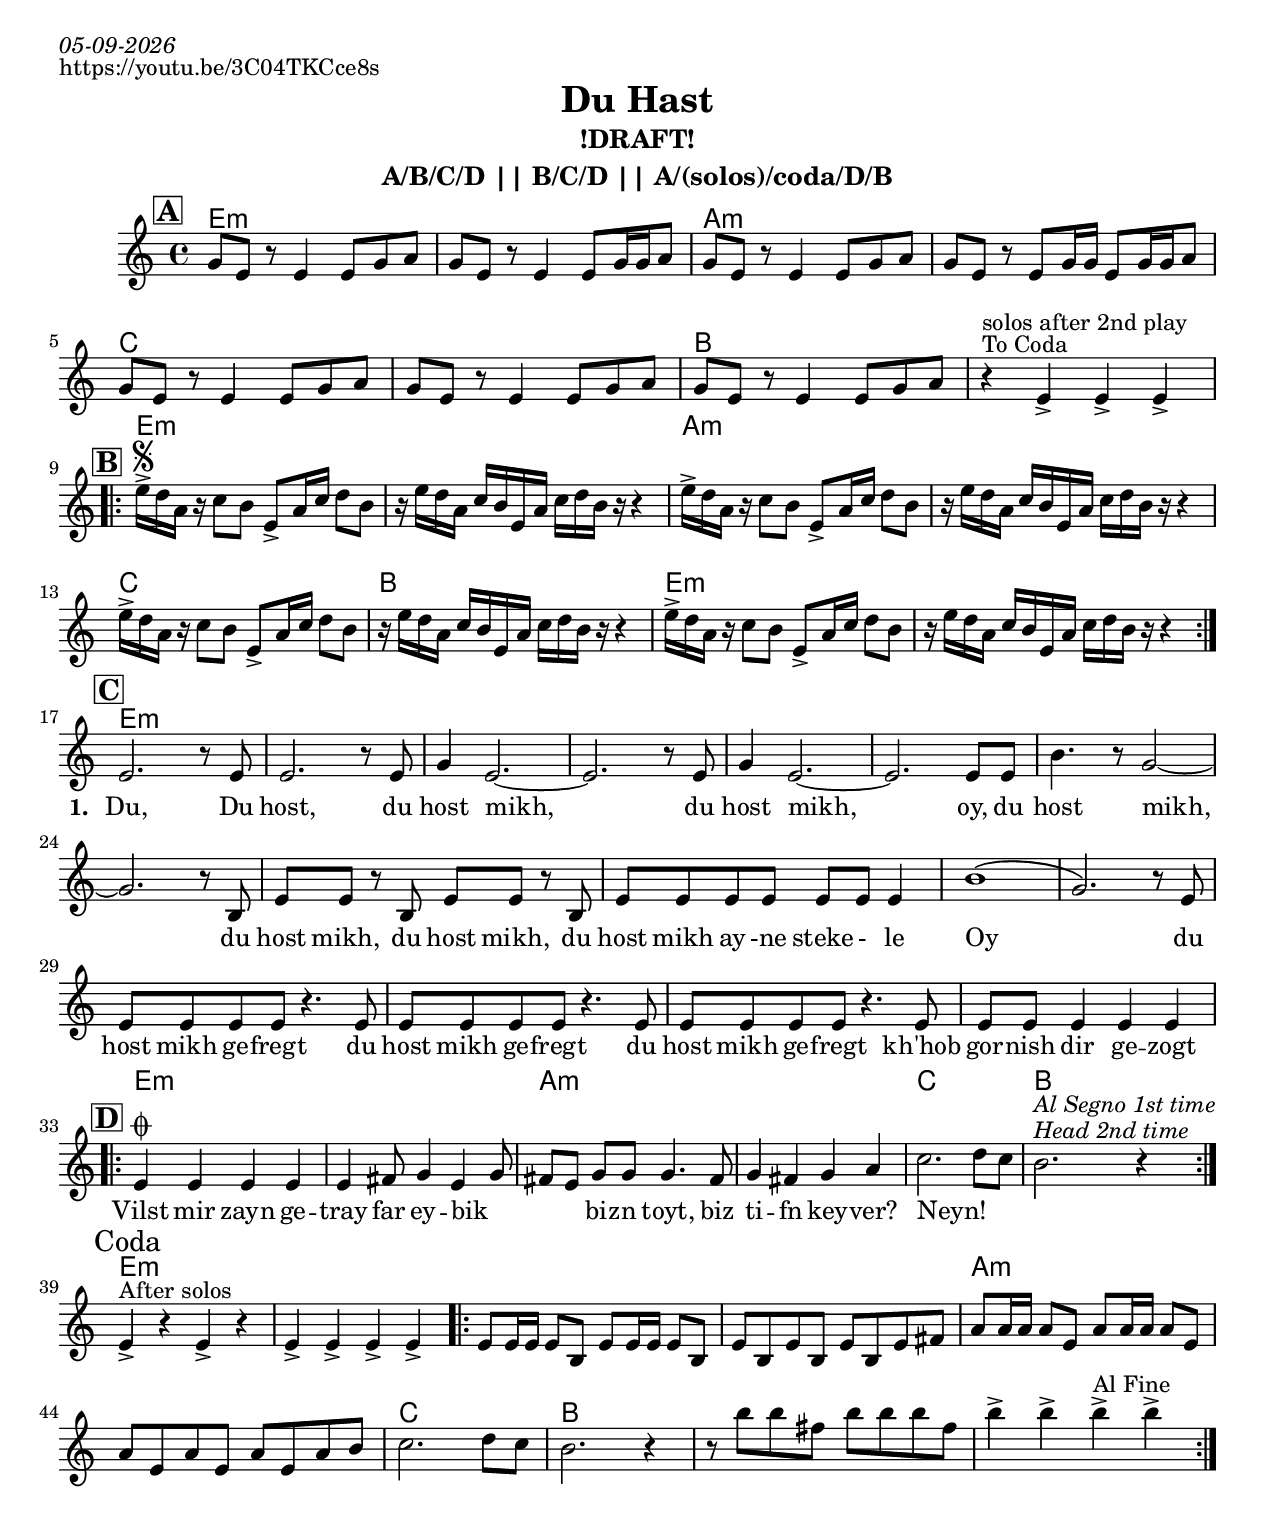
\version "2.24.0"
\include "english.ly"
%\pointAndClickOff
\paper{
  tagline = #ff
  print-all-headers = ##t
  #(set-paper-size "letter")
}
date = #(strftime "%d-%m-%Y" (localtime (current-time)))


\markup{ \italic{ \date }  }
\markup{https://youtu.be/3C04TKCce8s}


global = {
  \clef treble
  \key c \major
  \time 4/4
  \set Score.rehearsalMarkFormatter = #format-mark-box-alphabet
}

%#################################### Melody ########################
melody = \relative c'' {
  \global
  %\partial 4 g4    %lead in notes
  %\repeat volta 2{
  \mark \default
  g8 e r8 e4 e8 g a
  g8 e r8 e4 e8 [g16 g a8]
  g8 e r8 e4 e8 g a
  %% \alternative {
  g8 e r8 e8 [g16 g] e8 [g16 g a8]
  g8 e r8 e4 e8 g a
  g8 e r8 e4 e8 g a
  g8 e r8 e4 e8 g a
  r4 ^\markup "To Coda"^\markup "solos after 2nd play" e-> e-> e->

  % }
  \break

  \repeat volta 2{
    \mark \default
    e'16-> \segno d a r  c8 b e,8->  a16  c d8 b
    r16 e d a   c b e, a c d b  r r4
    e16-> d a r  c8 b e,8-> a16  c d8 b
    r16 e d a   c b e, a c d b  r r4

    e16-> d a r  c8 b e,8->  a16  c d8 b
    r16 e d a   c b e, a c d b  r r4
    e16-> d a r  c8 b e,8-> a16  c d8 b
    r16 e d a   c b e, a c d b  r r4
  }

  \break
  \mark \default
  e,2. r8 e8
  e2. r8 e8
  g4 e2.~
  e2.  r8 e8
  g4 e2.~
  e2.  e8 e|
  b'4. r8 g2 ~ |
  g2. r8 b,

  e8 e r b e e r  b |
  %e8 e r b e e e e
  e8 e e e e e e4
  b'1\(
  g2. \)r8 e

  % r1 r1
  e8 e e e r4. e8|  %host mich gefregt
  e8 e e e r4. e8|
  e8 e e e r4. e8|
  e8 e e4 e  e    %gornisht

  \break
  \repeat volta 2{
    \mark \default
  e4 \coda  e e e|
  e4 fs8 g4 e4  g8|
  fs [e] %r8|
  g8 g g4. fs8|
  g4 fs g4 a  |
  c2. d8 c |
  b2.^\markup { \italic "Head 2nd time" }
  ^\markup {  \italic "Al Segno 1st time" }r4|
  }

  \break
  \mark Coda
  e,4->  ^\markup{"After solos"}r e-> r
  e-> e-> e-> e->
  \repeat volta 2{
  e8 e16 e e8 b  e8 e16 e e8 b
  e8 b e b  e b e fs
  a8 a16 a a8 e a8 a16 a a8 e
  a8 e a e a e a b
  c2. d8 c
  b2.r4
  r8 b'8 b fs b b b fs
  b4-> b-> b-> ^"Al Fine" b->
  }

  %g8 g16 g g8 d g8 g16 g g8 d
  %g8 d g d g d g a


}
%################################# Lyrics #####################

\addlyrics{
  \repeat unfold 129 {\skip 2}
  \set stanza = #"1. "

  Du,
  Du host,
  du host mikh,
  du host mikh,
  oy, du host mikh,

  du host mikh, du host mikh,
  du host mikh ay -ne steke - le
  Oy _

  du host mikh ge -- fregt
  du host mikh ge -- fregt
  du host mikh ge -- fregt
  kh'hob gor -- nish dir ge -- zogt

  Vilst mir zayn ge -- tray far ey -- bik
  _ _ _ _biz -- n toyt, biz ti -- fn key -- ver?
  Neyn! _ _ _
}


%################################# Chords #######################
harmonies = \chordmode {
  e1*2:m
  a1*2:m
  c1*2
  b1*2
  %
  e1*2:m

  a1*2:m
  c1
  b1
  e1*2:m
  %
  e1*16:m
  %
  e1*2:m
  a1*2:m
  c1
  b1
  %
  e1*4:m
  a1*2:m
  c1
  b1
}

\score {
  % transpose score below
  %\transpose c d
  <<
    \new ChordNames {
      \set chordChanges = ##f
      \harmonies
    }
    \new Staff   \melody
  >>
  \header{
    title= "Du Hast"
    subtitle="!DRAFT!"
    composer= ""

    instrument = "A/B/C/D || B/C/D || A/(solos)/coda/D/B"
    arranger= ""
  }
  \midi{\tempo 4 = 120}
  \layout{indent = 1.0\cm}
}
